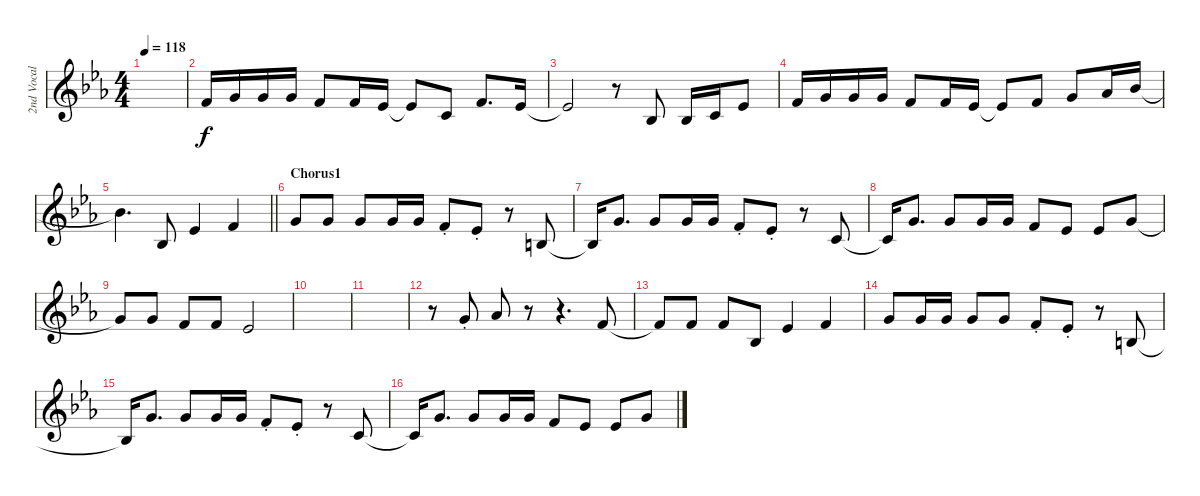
\track ("2nd Vocal" "2nd Vocal") {instrument flute}
\staff {score}
\tuning (E4 B3 G3 D3 A2 E2) {hide}
\ts (4 4)
\tempo 118
\clef g2
\ks eb
|
1.1.16 3.1.16 3.1.16 3.1.16 1.1.8 1.1.16 4.2.16 4.2{t}.8 1.2.8 1.1.8{d} 4.2.16 |
4.2{t}.2 r.8 3.3.8 3.3.16 1.2.16 4.2.8 |
1.1.16 3.1.16 3.1.16 3.1.16 1.1.8 1.1.16 4.2.16 4.2{t}.8 1.1.8 3.1.8 4.1.16 6.1.16 |
\barLineRight lightlight
6.1{t}.4{d} 3.3.8 4.2.4 1.1.4 |
\section ("" "Chorus1")
3.1.8 3.1.8 3.1.8 3.1.16 3.1.16 1.1{st}.8 4.2{st}.8 r.8 0.2.8 |
0.2{t}.16 3.1.8{d} 3.1.8 3.1.16 3.1.16 1.1{st}.8 4.2{st}.8 r.8 1.2.8 |
1.2{t}.16 3.1.8{d} 3.1.8 3.1.16 3.1.16 1.1.8 4.2.8 4.2.8 3.1.8 |
3.1{t}.8 8.2.8 1.1.8 1.1.8 4.2.2 |
|
|
r.8 3.1{st}.8 4.1.8 r.8 r.4{d} 1.1.8 |
1.1{t}.8 1.1.8 1.1.8 3.3.8 4.2.4 1.1.4 |
3.1.8 3.1.16 3.1.16 3.1.8 3.1.8 1.1{st}.8 4.2{st}.8 r.8 0.2.8 |
0.2{t}.16 3.1.8{d} 3.1.8 3.1.16 3.1.16 1.1{st}.8 4.2{st}.8 r.8 1.2.8 |
1.2{t}.16 3.1.8{d} 3.1.8 3.1.16 3.1.16 1.1.8 4.2.8 4.2.8 3.1.8
